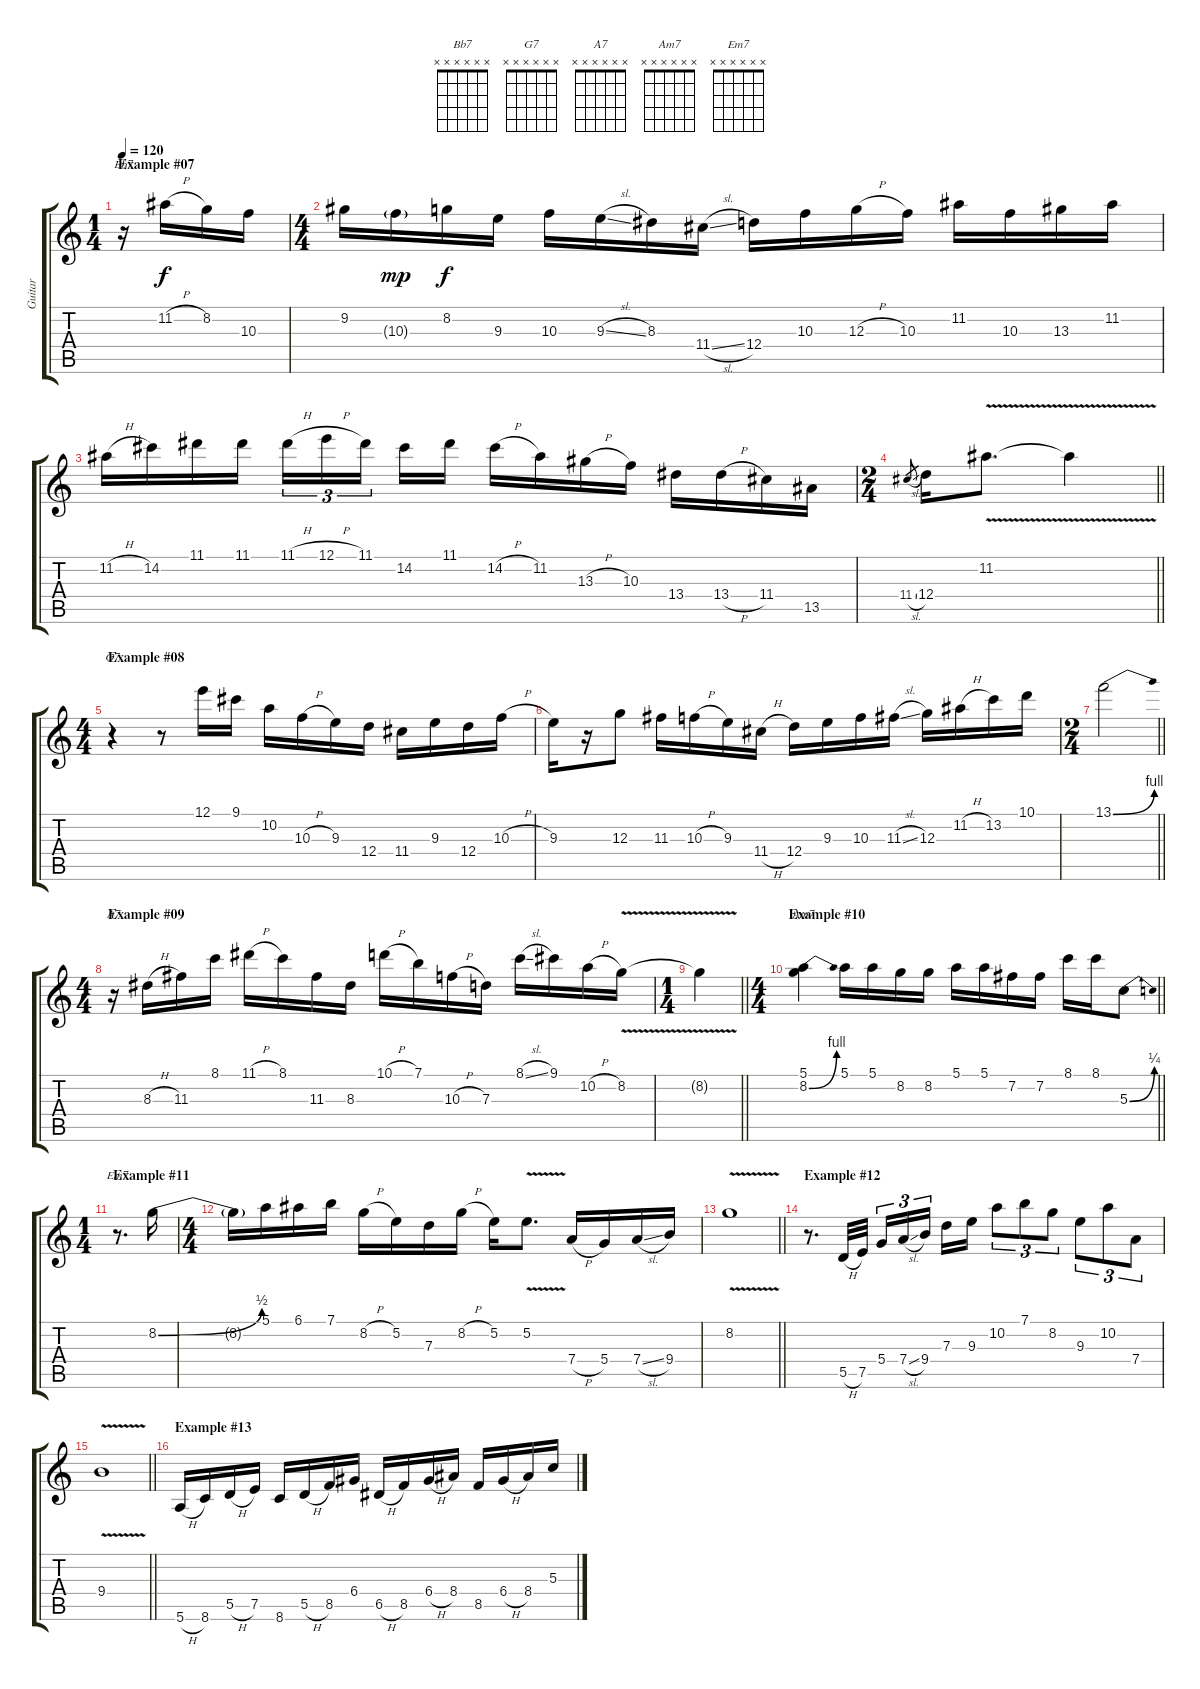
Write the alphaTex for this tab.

\track ("Guitar" "Guitar") {instrument electricguitarjazz}
\staff {score tabs}
\tuning (E4 B3 G3 D3 A2 E2) {hide}
\chord ("Bb7" x x x x x x)
\chord ("G7" x x x x x x)
\chord ("A7" x x x x x x)
\chord ("Am7" x x x x x x)
\chord ("Em7" x x x x x x)
\ts (1 4)
\section ("" "Example #07")
\tempo 120
\clef g2
\ks c
r.16{ch "Bb7" dy f} 11.2{h}.16 8.2.16 10.3.16 |
\ts (4 4)
9.2.16 10.3{g}.16{dy mp} 8.2.16{dy f} 9.3.16 10.3.16 9.3{sl}.16 8.3.16 11.4{sl}.16 12.4.16 10.3.16 12.3{h}.16 10.3.16 11.2.16 10.3.16 13.3.16 11.2.16 |
11.2{h}.16 14.2.16 11.1.16 11.1.16 11.1{h}.16{tu (3 2)} 12.1{h}.16{tu (3 2)} 11.1.16{tu (3 2) beam splitsecondary} 14.2.16 11.1.16 14.2{h}.16 11.2.16 13.3{h}.16 10.3.16 13.4.16 13.4{h}.16 11.4.16 13.5.16 |
\ts (2 4)
\barLineRight lightlight
11.4{sl}.8{gr} 12.4.16 11.2{v}.8{d} 11.2{t}.4 |
\ts (4 4)
\section ("" "Example #08")
r.4{ch "G7"} r.8 12.1.16 9.1.16 10.2.16 10.3{h}.16 9.3.16 12.4.16 11.4.16 9.3.16 12.4.16 10.3{h}.16 |
9.3.16 r.16 12.3.8 11.3.16 10.3{h}.16 9.3.16 11.4{h}.16 12.4.16 9.3.16 10.3.16 11.3{sl}.16 12.3.16 11.2{h}.16 13.2.16 10.1.16 |
\ts (2 4)
\barLineRight lightlight
13.1{be (bend 0 0 60 4)}.2 |
\ts (4 4)
\section ("" "Example #09")
r.16{ch "A7"} 8.3{h}.16 11.3.16 8.1.16 11.1{h}.16 8.1.16 11.3.16 8.3.16 10.1{h}.16 7.1.16 10.3{h}.16 7.3.16 8.1{sl}.16 9.1.16 10.2{h}.16 8.2{v}.16 |
\ts (1 4)
\barLineRight lightlight
8.2{t}.4 |
\ts (4 4)
\section ("" "Example #10")
\barLineRight lightlight
(5.1 8.2{be (bend 0 0 60 4)}).4{ch "Am7"} 5.1.16 5.1.16 8.2.16 8.2.16 5.1.16 5.1.16 7.2.16 7.2.16 8.1.16 8.1.16 5.3{be (bend 0 0 60 1)}.8 |
\ts (1 4)
\section ("" "Example #11")
r.8{d ch "Em7"} 8.2{be (bend 0 0 60 2)}.16 |
\ts (4 4)
8.2{t}.16 5.1.16 6.1.16 7.1.16 8.2{h}.16 5.2.16 7.3.16 8.2{h}.16 5.2.16 5.2{v}.8{d} 7.4{h}.16 5.4.16 7.4{sl}.16 9.4.16 |
\barLineRight lightlight
8.2{v}.1 |
\section ("" "Example #12")
r.8{d} 5.5{h}.32 7.5.32 5.4.16{tu (3 2)} 7.4{sl}.16{tu (3 2)} 9.4.16{tu (3 2) beam splitsecondary} 7.3.16 9.3.16 10.2.8{tu (3 2)} 7.1.8{tu (3 2)} 8.2.8{tu (3 2)} 9.3.8{tu (3 2)} 10.2.8{tu (3 2)} 7.4.8{tu (3 2)} |
\barLineRight lightlight
9.4{v}.1 |
\section ("" "Example #13")
5.6{h}.16 8.6.16 5.5{h}.16 7.5.16 8.6.16 5.5{h}.16 8.5.16 6.4.16 6.5{h}.16 8.5.16 6.4{h}.16 8.4.16 8.5.16 6.4{h}.16 8.4.16 5.3.16
